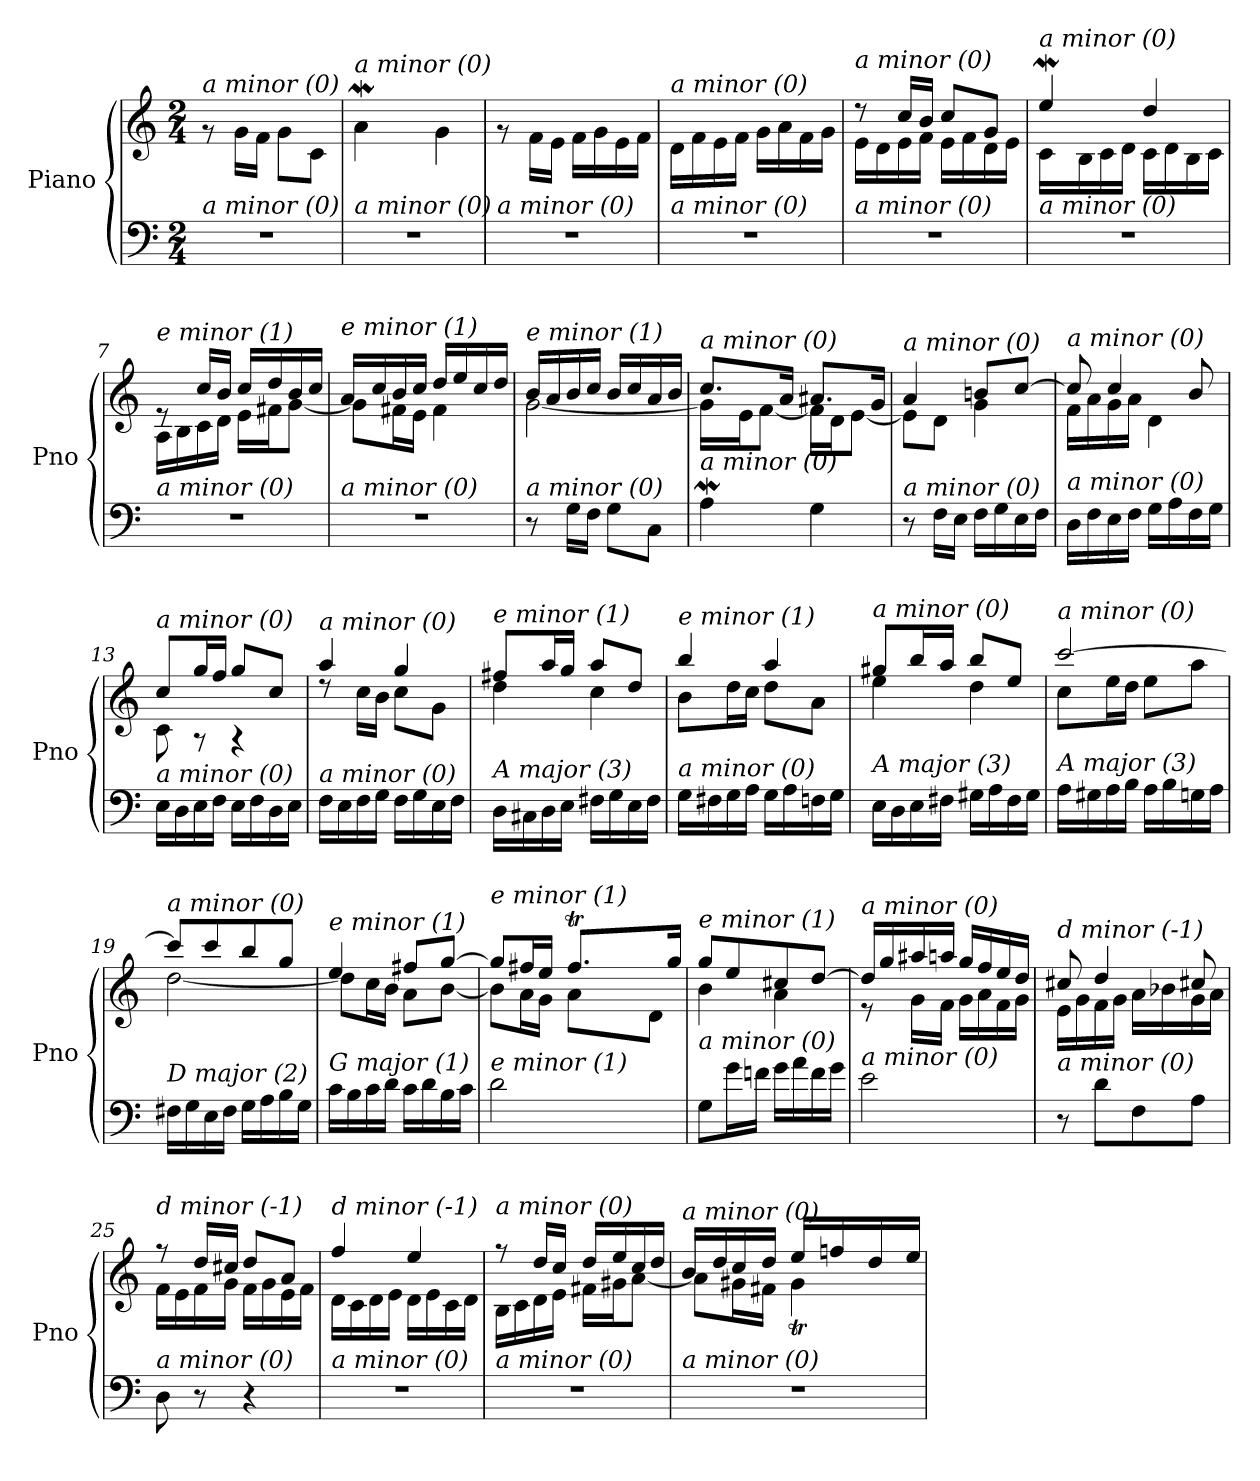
**kern	**kern
*part1	*part1
*staff2	*staff1
*I"Piano	*
*I'Pno	*
*clefF4	*clefG2
*k[]	*k[]
*M2/4	*M2/4
=1	=1
!	!LO:TX:i:t=a minor (0)
!LO:TX:i:t=a minor (0)	!
2r	8rg
.	16g\LL
.	16f\JJ
.	8g\L
.	8c\J
=2	=2
*^	*^
!	!	!LO:TX:i:t=a minor (0)	!
!LO:TX:i:t=a minor (0)	!	!	!
32ryy	2r	4aW\	32ryy
8..ryy	.	.	32g!yy
.	.	.	8.a!yy
4ryy	.	4g\	4ryy
*v	*v	*	*
=3	=3	=3
!	!LO:TX:i:t=a minor (0)	!
!LO:TX:i:t=a minor (0)	!	!
*	*v	*v
2r	8rg
.	16f\LL
.	16e\JJ
.	16f\LL
.	16g\
.	16e\
.	16f\JJ
=4	=4
!	!LO:TX:i:t=a minor (0)
!LO:TX:i:t=a minor (0)	!
2r	16d\LL
.	16f\
.	16e\
.	16f\JJ
.	16g\LL
.	16a\
.	16f\
.	16g\JJ
=5	=5
*	*^
!	!LO:TX:i:t=a minor (0)	!
!LO:TX:i:t=a minor (0)	!	!
2r	8r	16e\LL
.	.	16d\
.	16cc/LL	16e\
.	16b/JJ	16f\JJ
.	8cc/L	16e\LL
.	.	16f\
.	8g/J	16d\
.	.	16e\JJ
=6	=6	=6
*^	*	*^
!	!	!LO:TX:i:t=a minor (0)	!	!
!LO:TX:i:t=a minor (0)	!	!	!	!
32ryy	2r	4eeW/	16c\LL	32ryy
8..ryy	.	.	.	32dd!yy
.	.	.	16B\	8.ee!yy
.	.	.	16c\	.
.	.	.	16d\JJ	.
4ryy	.	4dd/	16c\LL	4ryy
.	.	.	16d\	.
.	.	.	16B\	.
.	.	.	16c\JJ	.
*v	*v	*	*	*
*	*	*v	*v
!!LO:LB:g=z
=7	=7	=7
!	!LO:TX:i:t=e minor (1)	!
!LO:TX:i:t=a minor (0)	!	!
2r	8re	16A\LL
.	.	16B\
.	16cc/LL	16c\
.	16b/JJ	16d\JJ
.	16cc/LL	16e\LL
.	16dd/	16f#X\J
.	16b/	[8g\J
.	16cc/JJ	.
=8	=8	=8
!	!LO:TX:i:t=e minor (1)	!
!LO:TX:i:t=a minor (0)	!	!
2r	16a/LL	8g\L]
.	16cc/	.
.	16b/	16f#X\L
.	16cc/JJ	16e\JJ
.	16dd/LL	4f#\
.	16ee/	.
.	16cc/	.
.	16dd/JJ	.
=9	=9	=9
!	!LO:TX:i:t=e minor (1)	!
!LO:TX:i:t=a minor (0)	!	!
8r	16b/LL	[2g\
.	16a/	.
16G\LL	16b/	.
16F\JJ	16cc/JJ	.
8G\L	16b/LL	.
.	16cc/	.
8C\J	16a/	.
.	16b/JJ	.
=10	=10	=10
*^	*	*^
!	!	!LO:TX:i:t=a minor (0)	!	!
!LO:TX:i:t=a minor (0)	!	!	!	!
4AW\	32ryy	8.cc/L	16g\LL]	32ryy
.	32G!yy	.	.	8..ryy
.	8.A!yy	.	16e\J	.
.	.	.	[8f\J	.
.	.	16a/Jk	.	.
4G\	4ryy	8.a#Xi/L	16f\LL]	4ryy
.	.	.	16d\J	.
.	.	.	[8e\J	.
.	.	16g/Jk	.	.
*v	*v	*	*	*
*	*	*v	*v
=11	=11	=11
!	!LO:TX:i:t=a minor (0)	!
!LO:TX:i:t=a minor (0)	!	!
8r	4a/	8e\L]
16F\LL	.	8d\J
16E\JJ	.	.
16F\LL	8bn/L	4g\
16G\	.	.
16E\	[8cc/J	.
16F\JJ	.	.
=12	=12	=12
!	!LO:TX:i:t=a minor (0)	!
!LO:TX:i:t=a minor (0)	!	!
16D\LL	8cc/]	16f\LL
16F\	.	16a\
16E\	4cc/	16g\
16F\JJ	.	16a\JJ
16G\LL	.	4d\
16A\	.	.
16F\	8b/	.
16G\JJ	.	.
!!LO:LB:g=z	!!
=13	=13	=13
!	!LO:TX:i:t=a minor (0)	!
!LO:TX:i:t=a minor (0)	!	!
16E\LL	8cc/L	8c\
16D\	.	.
16E\	16gg/L	8r
16F\JJ	16ff/JJ	.
16E\LL	8gg/L	4r
16F\	.	.
16D\	8cc/J	.
16E\JJ	.	.
=14	=14	=14
!	!LO:TX:i:t=a minor (0)	!
!LO:TX:i:t=a minor (0)	!	!
16F\LL	4aa/	8rdd
16E\	.	.
16F\	.	16cc\LL
16G\JJ	.	16b\JJ
16F\LL	4gg/	8cc\L
16G\	.	.
16E\	.	8g\J
16F\JJ	.	.
=15	=15	=15
!	!LO:TX:i:t=e minor (1)	!
!LO:TX:i:t=A major (3)	!	!
16D\LL	8ff#X/L	4dd\
16C#X\	.	.
16D\	16aa/L	.
16E\JJ	16gg/JJ	.
16F#X\LL	8aa/L	4cc\
16G\	.	.
16E\	8dd/J	.
16F#\JJ	.	.
=16	=16	=16
!	!LO:TX:i:t=e minor (1)	!
!LO:TX:i:t=a minor (0)	!	!
16G\LL	4bb/	8b\L
16F#X\	.	.
16G\	.	16dd\L
16A\JJ	.	16cc\JJ
16G\LL	4aa/	8dd\L
16A\	.	.
16Fn\	.	8a\J
16G\JJ	.	.
=17	=17	=17
!	!LO:TX:i:t=a minor (0)	!
!LO:TX:i:t=A major (3)	!	!
16E\LL	8gg#X/L	4ee\
16D\	.	.
16E\	16bb/L	.
16F#X\JJ	16aa/JJ	.
16G#X\LL	8bb/L	4dd\
16A\	.	.
16F#\	8ee/J	.
16G#\JJ	.	.
!!LO:LB:g=z	!!
=18	=18	=18
!	!LO:TX:i:t=a minor (0)	!
!LO:TX:i:t=A major (3)	!	!
16A\LL	[2ccc/	8cc\L
16G#X\	.	.
16A\	.	16ee\L
16B\JJ	.	16dd\JJ
16A\LL	.	8ee\L
16B\	.	.
16Gn\	.	8aa\J
16A\JJ	.	.
=19	=19	=19
!	!LO:TX:i:t=a minor (0)	!
!LO:TX:i:t=D major (2)	!	!
16F#X\LL	8ccc/L]	[2dd\
16G\	.	.
16E\	8ccc/	.
16F#\JJ	.	.
16G\LL	8bb/	.
16A\	.	.
16B\	8gg/J	.
16G\JJ	.	.
=20	=20	=20
!	!LO:TX:i:t=e minor (1)	!
!LO:TX:i:t=G major (1)	!	!
16c\LL	4ee/	8dd\L]
16B\	.	.
16c\	.	16cc\L
16d\JJ	.	16b\JJ
16c\LL	8ff#X/L	8a\L
16d\	.	.
16B\	[8gg/J	[8b\J
16c\JJ	.	.
=21	=21	=21
*^	*	*^
!	!	!LO:TX:i:t=e minor (1)	!	!
!LO:TX:i:t=e minor (1)	!	!	!	!
4ryy	2d\	8gg/L]	8b\L]	4ryy
.	.	16ff#X/L	16a\L	.
.	.	16ee/JJ	16g\JJ	.
8.ryy	.	8.ff#t/L	8a\L	32gg!yy
.	.	.	.	32ff#!yy
.	.	.	.	32gg!yy
.	.	.	.	16.ff#!yy
.	.	.	8d\J	.
16ryy	.	16gg/Jk	.	16ryy
*v	*v	*	*	*
=22	=22	=22	=22
!	!LO:TX:i:t=e minor (1)	!	!
!LO:TX:i:t=a minor (0)	!	!	!
*	*	*v	*v
8G\L	8gg/L	4b\
16g\L	8ee/	.
16fn\JJ	.	.
16g\LL	8cc#X/	4a\
16a\	.	.
16f\	[8dd/J	.
16g\JJ	.	.
=23	=23	=23
!	!LO:TX:i:t=a minor (0)	!
!LO:TX:i:t=a minor (0)	!	!
2e\	16dd/LL]	8r
.	16gg/	.
.	16aa#Xi/	16g\LL
.	16aa/JJ	16f\JJ
.	16gg/LL	16g\LL
.	16ff/	16a\
.	16ee/	16f\
.	16dd/JJ	16g\JJ
!!LO:LB:g=z	!!
=24	=24	=24
!	!LO:TX:i:t=d minor (-1)	!
!LO:TX:i:t=a minor (0)	!	!
8r	8cc#X/	16e\LL
.	.	16g\
8d\L	4dd/	16f\
.	.	16g\JJ
8F\	.	16a\LL
.	.	16b-X\
8A\J	8cc#X/	16g\
.	.	16a\JJ
=25	=25	=25
!	!LO:TX:i:t=d minor (-1)	!
!LO:TX:i:t=a minor (0)	!	!
8D\	8r	16f\LL
.	.	16e\
8r	16dd/LL	16f\
.	16cc#X/JJ	16g\JJ
4r	8dd/L	16f\LL
.	.	16g\
.	8a/J	16e\
.	.	16f\JJ
=26	=26	=26
!	!LO:TX:i:t=d minor (-1)	!
!LO:TX:i:t=a minor (0)	!	!
2r	4ff/	16d\LL
.	.	16c\
.	.	16d\
.	.	16e\JJ
.	4ee/	16d\LL
.	.	16e\
.	.	16c\
.	.	16d\JJ
=27	=27	=27
!	!LO:TX:i:t=a minor (0)	!
!LO:TX:i:t=a minor (0)	!	!
2r	8r	16B\LL
.	.	16c\
.	16dd/LL	16d\
.	16cc/JJ	16e\JJ
.	16dd/LL	16f#X\LL
.	16ee/	16g#X\J
.	16cc/	[8a\J
.	16dd/JJ	.
=28	=28	=28
*^	*	*^
!	!	!LO:TX:i:t=a minor (0)	!	!
!LO:TX:i:t=a minor (0)	!	!	!	!
4ryy	2r	16b/LL	8a\L]	4ryy
.	.	16dd/	.	.
.	.	16cc/	16g#X\L	.
.	.	16dd/JJ	16f#X\JJ	.
4ryy	.	16ee/LL	4g#t\	32ayy
.	.	.	.	32g#!yy
.	.	16ffn/	.	32a!yy
.	.	.	.	32g#!yy
.	.	16dd/	.	32a!yy
.	.	.	.	16.g#!yy
.	.	16ee/JJ	.	.
*v	*v	*	*	*
*	*v	*v	*v
=	=
*-	*-
